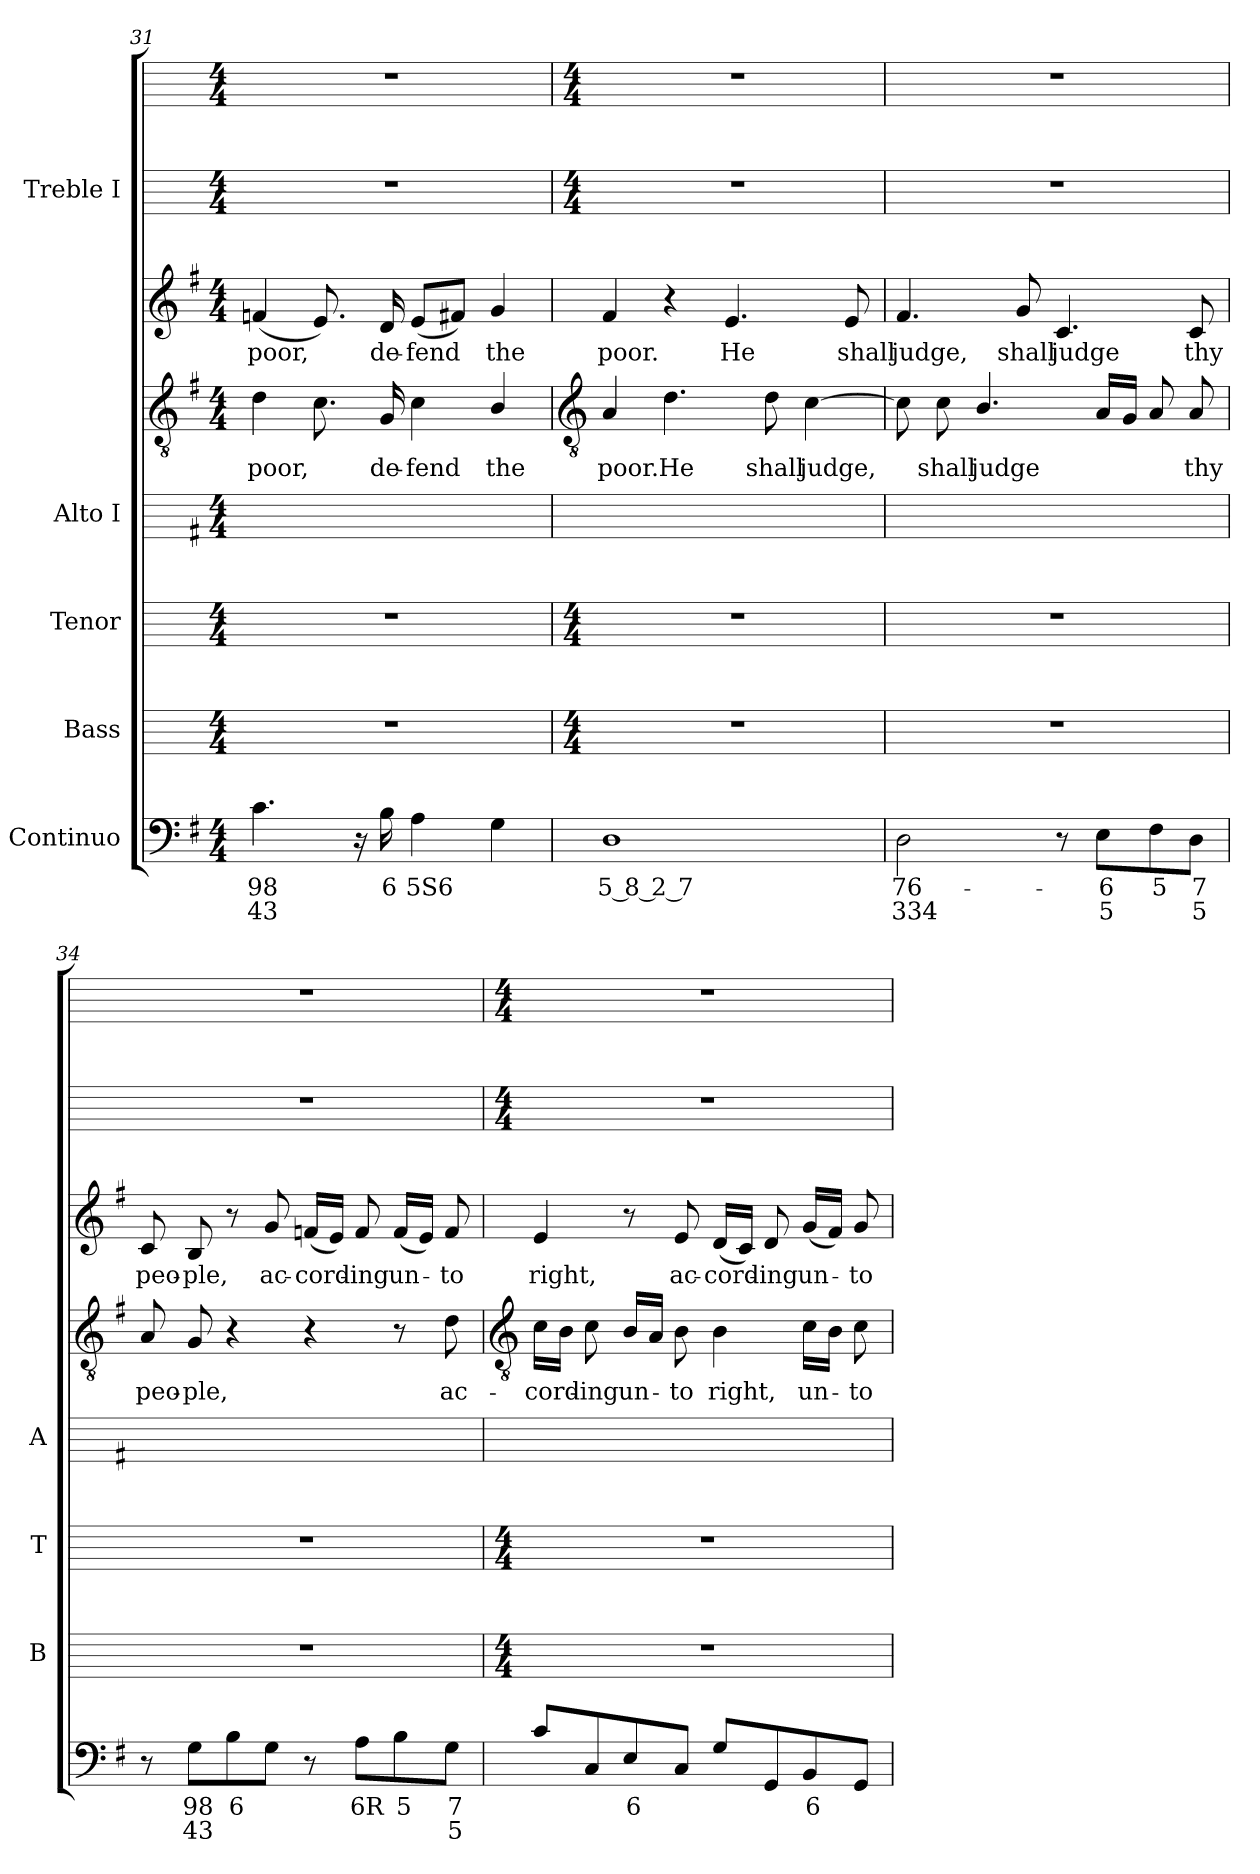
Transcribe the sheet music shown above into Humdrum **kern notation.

**kern	**text	**text	**kern	**kern	**kern	**kern	**text	**kern	**text	**kern	**kern
*part5	*part5	*part5	*part4	*part3	*part2	*part2	*part2	*part2	*part2	*part1	*part1
*staff8	*staff8	*staff8	*staff7	*staff6	*staff5	*staff4	*staff4	*staff3	*staff3	*staff2	*staff1
*I"Continuo	*	*	*I"Bass	*I"Tenor	*I"Alto I	*	*	*	*	*I"Treble I	*
*	*	*	*I'B	*I'T	*I'A	*	*	*	*	*	*
*clefF4	*	*	*	*	*	*clefGv2	*	*clefG2	*	*	*
*k[f#]	*	*	*	*	*k[f#]	*k[f#]	*	*k[f#]	*	*	*
*G:	*	*	*	*	*G:	*G:	*	*G:	*	*	*
*M4/4	*	*	*M4/4	*M4/4	*M4/4	*M4/4	*	*M4/4	*	*M4/4	*M4/4
=31	=31	=31	=31	=31	=31	=31	=31	=31	=31	=31	=31
!	!LO:LY:b	!LO:LY:b	!	!	!	!	!LO:LY:b	!	!LO:LY:b	!	!
4.c	98	43	1r	1r	1ryy	4d	poor,	(<4fn	poor,	1r	1r
.	.	.	.	.	.	8.c	.	8.e)	.	.	.
16r	.	.	.	.	.	.	.	.	.	.	.
!	!LO:LY:b	!	!	!	!	!	!LO:LY:b	!	!LO:LY:b	!	!
16B	6	.	.	.	.	16G	de-	16d	de-	.	.
!	!LO:LY:b	!	!	!	!	!	!LO:LY:b	!	!LO:LY:b	!	!
4A	5S6	.	.	.	.	4c	-fend	(<8eL	-fend	.	.
.	.	.	.	.	.	.	.	8f#XJ)	.	.	.
!	!	!	!	!	!	!	!LO:LY:b	!	!LO:LY:b	!	!
4G	.	.	.	.	.	4B/	the	4g	the	.	.
!!LO:LB:g=z
=32	=32	=32	=32	=32	=32	=32	=32	=32	=32	=32	=32
*	*	*	*	*	*	*clefGv2	*	*	*	*	*
*	*	*	*M4/4	*M4/4	*	*	*	*	*	*M4/4	*M4/4
!	!LO:LY:b	!	!	!	!	!	!LO:LY:b	!	!LO:LY:b	!	!
1D	5 8 2 7	.	1r	1r	1ryy	4A	poor.	4f#	poor.	1r	1r
!	!	!	!	!	!	!	!LO:LY:b	!	!	!	!
.	.	.	.	.	.	4.d	He	4r	.	.	.
!	!	!	!	!	!	!	!	!	!LO:LY:b	!	!
.	.	.	.	.	.	.	.	4.e	He	.	.
!	!	!	!	!	!	!	!LO:LY:b	!	!	!	!
.	.	.	.	.	.	8d	shall	.	.	.	.
!	!	!	!	!	!	!	!LO:LY:b	!	!	!	!
.	.	.	.	.	.	[4c	judge,	.	.	.	.
!	!	!	!	!	!	!	!	!	!LO:LY:b	!	!
.	.	.	.	.	.	.	.	8e	shall	.	.
=33	=33	=33	=33	=33	=33	=33	=33	=33	=33	=33	=33
!	!LO:LY:b	!LO:LY:b	!	!	!	!	!	!	!LO:LY:b	!	!
2D	76-	334	1r	1r	1ryy	8c]	.	4.f#	judge,	1r	1r
!	!	!	!	!	!	!	!LO:LY:b	!	!	!	!
.	.	.	.	.	.	8c	shall	.	.	.	.
!	!	!	!	!	!	!	!LO:LY:b	!	!	!	!
.	.	.	.	.	.	4.B/	judge	.	.	.	.
!	!	!	!	!	!	!	!	!	!LO:LY:b	!	!
.	.	.	.	.	.	.	.	8g	shall	.	.
!	!	!	!	!	!	!	!	!	!LO:LY:b	!	!
8r	.	.	.	.	.	.	.	4.c	judge	.	.
!	!LO:LY:b	!LO:LY:b	!	!	!	!	!	!	!	!	!
8EL	6	5	.	.	.	16ALL	.	.	.	.	.
.	.	.	.	.	.	16GJJ	.	.	.	.	.
!	!LO:LY:b	!	!	!	!	!	!	!	!	!	!
8F#	5	.	.	.	.	8A	.	.	.	.	.
!	!LO:LY:b	!LO:LY:b	!	!	!	!	!LO:LY:b	!	!LO:LY:b	!	!
8DJ	7	5	.	.	.	8A	thy	8c	thy	.	.
=34	=34	=34	=34	=34	=34	=34	=34	=34	=34	=34	=34
!	!	!	!	!	!	!	!LO:LY:b	!	!LO:LY:b	!	!
8r	.	.	1r	1r	1ryy	8A	peo-	8c	peo-	1r	1r
!	!LO:LY:b	!LO:LY:b	!	!	!	!	!LO:LY:b	!	!LO:LY:b	!	!
8GL	98	43	.	.	.	8G	-ple,	8B	-ple,	.	.
!	!LO:LY:b	!	!	!	!	!	!	!	!	!	!
8B	6	.	.	.	.	4r	.	8r	.	.	.
!	!	!	!	!	!	!	!	!	!LO:LY:b	!	!
8GJ	.	.	.	.	.	.	.	8g	ac-	.	.
!	!	!	!	!	!	!	!	!	!LO:LY:b	!	!
8r	.	.	.	.	.	4r	.	(<16fnLL	-cord-	.	.
.	.	.	.	.	.	.	.	16eJJ)	.	.	.
!	!LO:LY:b	!	!	!	!	!	!	!	!LO:LY:b	!	!
8AL	6R	.	.	.	.	.	.	8f	ing	.	.
!	!LO:LY:b	!	!	!	!	!	!	!	!LO:LY:b	!	!
8B	5	.	.	.	.	8r	.	(<16fLL	un-	.	.
.	.	.	.	.	.	.	.	16eJJ)	.	.	.
!	!LO:LY:b	!LO:LY:b	!	!	!	!	!LO:LY:b	!	!LO:LY:b	!	!
8GJ	7	5	.	.	.	8d	ac-	8f	to	.	.
!!LO:LB:g=z
=35	=35	=35	=35	=35	=35	=35	=35	=35	=35	=35	=35
*	*	*	*	*	*	*clefGv2	*	*	*	*	*
*	*	*	*M4/4	*M4/4	*	*	*	*	*	*M4/4	*M4/4
!	!	!	!	!	!	!	!LO:LY:b	!	!LO:LY:b	!	!
8c/L	.	.	1r	1r	1ryy	16cLL	cord-	4e	-right,	1r	1r
.	.	.	.	.	.	16BJJ	.	.	.	.	.
!	!	!	!	!	!	!	!LO:LY:b	!	!	!	!
8C/	.	.	.	.	.	8c	ing	.	.	.	.
!	!LO:LY:b	!	!	!	!	!	!LO:LY:b	!	!	!	!
8E/	6	.	.	.	.	16BLL	un-	8r	.	.	.
.	.	.	.	.	.	16AJJ	.	.	.	.	.
!	!	!	!	!	!	!	!LO:LY:b	!	!LO:LY:b	!	!
8CJ	.	.	.	.	.	8B	to	8e	ac-	.	.
!	!	!	!	!	!	!	!LO:LY:b	!	!LO:LY:b	!	!
8GL	.	.	.	.	.	4B	right,	(<16dLL	-cord-	.	.
.	.	.	.	.	.	.	.	16cJJ)	.	.	.
!	!	!	!	!	!	!	!	!	!LO:LY:b	!	!
8GG	.	.	.	.	.	.	.	8d	ing	.	.
!	!LO:LY:b	!	!	!	!	!	!LO:LY:b	!	!LO:LY:b	!	!
8BB	6	.	.	.	.	16cLL	un-	(<16gLL	un-	.	.
.	.	.	.	.	.	16BJJ	.	16f#JJ)	.	.	.
!	!	!	!	!	!	!	!LO:LY:b	!	!LO:LY:b	!	!
8GGJ	.	.	.	.	.	8c	to	8g	to	.	.
=	=	=	=	=	=	=	=	=	=	=	=
*-	*-	*-	*-	*-	*-	*-	*-	*-	*-	*-	*-
